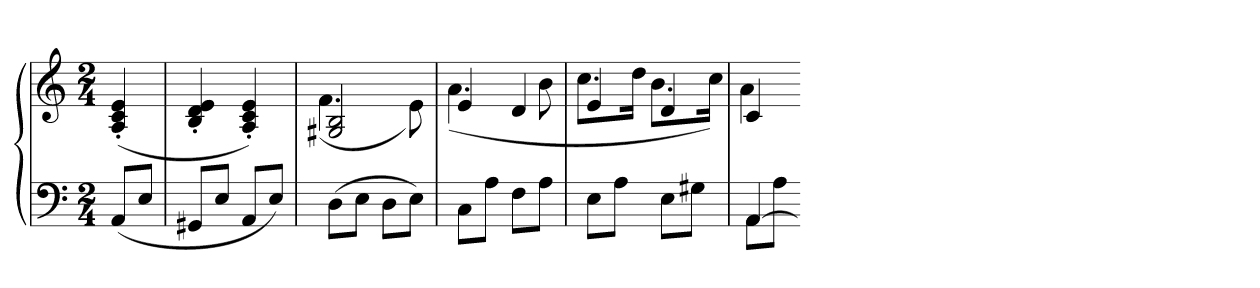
**kern	**kern
*part1	*part1
*staff2	*staff1
*clefF4	*clefG2
*k[]	*k[]
*a:	*a:
*M2/4	*M2/4
=	=
(8AAL	(4A' 4c' 4e'
8EJ	.
=224	=224
8GG#XL	4B' 4d' 4e'
8EJ	.
8AAL	4A' 4c' 4e')
8EJ)	.
=225	=225
*	*^
(8DL	2G#X 2B	(4.f
8EJ	.	.
8DL	.	.
8EJ)	.	8e)
=226	=226	=226
8CL	4e	(4.a
8AJ	.	.
8FL	4d	.
8AJ	.	8b
=227	=227	=227
8EL	4e	8.ccL
8AJ	.	.
.	.	16ddJk
8EL	4d	8.bL
8G#XJ	.	.
.	.	16ccJk)
=228	=228	=228
*^	*	*
[4AA	8AAL	4c	4a
.	8AJ	.	.
*v	*v	*	*
*	*v	*v
=-	=-
*-	*-
